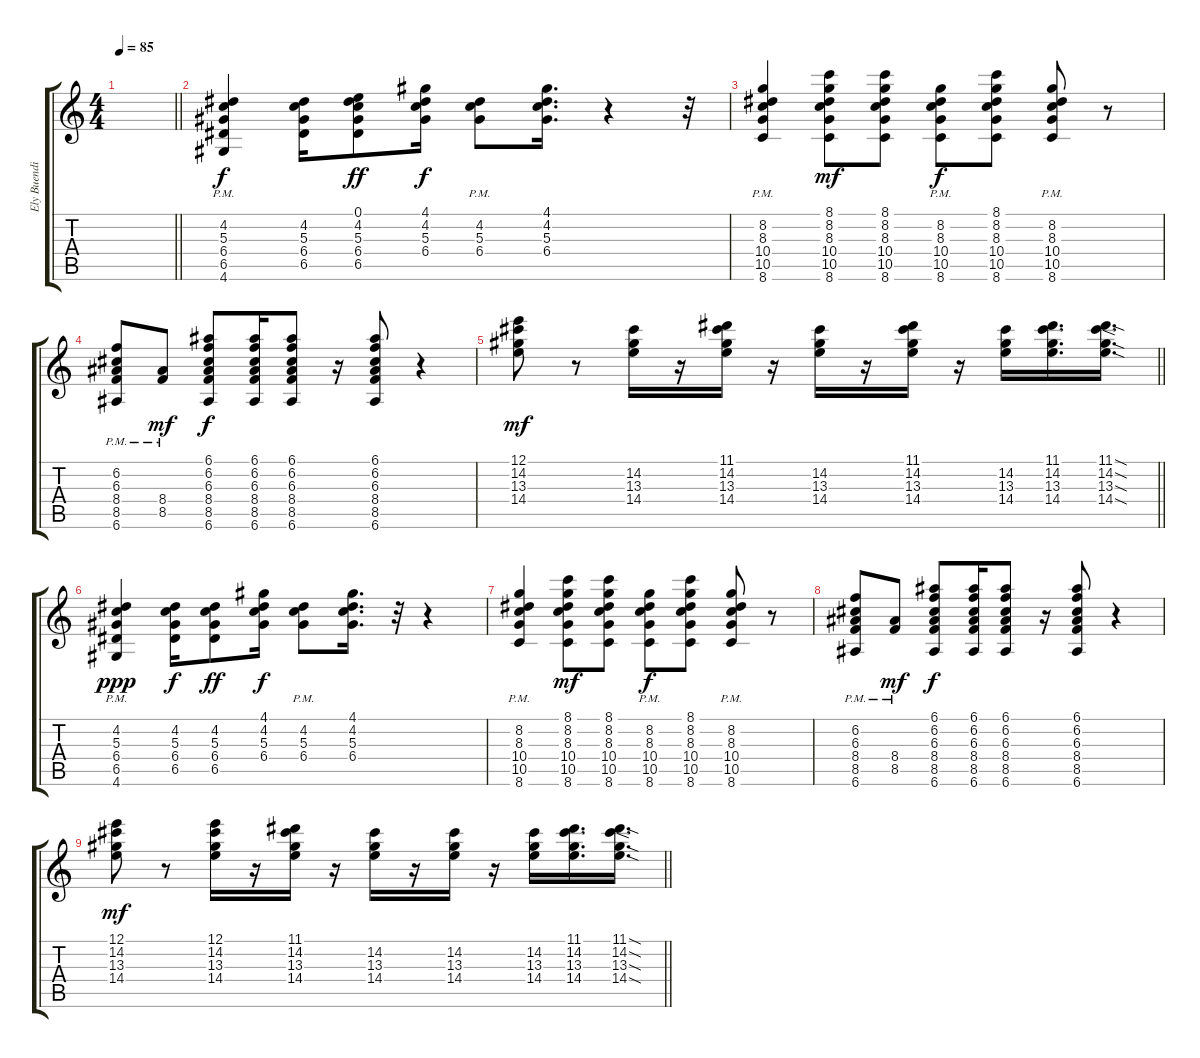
\track ("Ely Buendia - Rhythm" "Ely Buendi") {instrument overdrivenguitar}
\staff {score tabs}
\tuning (E4 B3 G3 D3 A2 E2) {hide}
\ts (4 4)
\tempo 85
\clef g2
\barLineRight lightlight
\ks c
|
\section ("" "")
(4.2{pm} 5.3{pm} 6.4{pm} 6.5{pm} 4.6{pm}).4{dy f volume 13 balance 5 instrument overdrivenguitar} (4.2 5.3 6.4 6.5).16 (0.1 4.2 5.3 6.4 6.5).8{dy ff} (4.1 4.2 5.3 6.4).16{dy f} (4.2{pm} 5.3{pm} 6.4{pm}).8 (4.1 4.2 5.3 6.4).16{d} r.4 r.32 |
(8.2{pm} 8.3{pm} 10.4{pm} 10.5{pm} 8.6{pm}).4 (8.1 8.2 8.3 10.4 10.5 8.6).8{dy mf} (8.1 8.2 8.3 10.4 10.5 8.6).8 (8.2{pm} 8.3{pm} 10.4{pm} 10.5{pm} 8.6{pm}).8{dy f} (8.1 8.2 8.3 10.4 10.5 8.6).8 (8.2{pm} 8.3{pm} 10.4{pm} 10.5{pm} 8.6{pm}).8 r.8 |
(6.2{pm} 6.3{pm} 8.4{pm} 8.5{pm} 6.6{pm}).8 (8.4{pm} 8.5{pm}).8{dy mf} (6.1 6.2 6.3 8.4 8.5 6.6).8{dy f} (6.1 6.2 6.3 8.4 8.5 6.6).16 (6.1 6.2 6.3 8.4 8.5 6.6).8 r.16 (6.1 6.2 6.3 8.4 8.5 6.6).8 r.4 |
\barLineRight lightlight
(12.1 14.2 13.3 14.4).8{dy mf} r.8 (14.2 13.3 14.4).16 r.16 (11.1 14.2 13.3 14.4).16 r.16 (14.2 13.3 14.4).16 r.16 (11.1 14.2 13.3 14.4).16 r.16 (14.2 13.3 14.4).16 (11.1 14.2 13.3 14.4).16{d} (11.1{sod} 14.2{sod} 13.3{sod} 14.4{sod}).16{d} |
\section ("" "")
(4.2{pm} 5.3{pm} 6.4{pm} 6.5{pm} 4.6{pm}).4{dy ppp} (4.2 5.3 6.4 6.5).16{dy f} (4.2 5.3 6.4 6.5).8{dy ff} (4.1 4.2 5.3 6.4).16{dy f} (4.2{pm} 5.3{pm} 6.4{pm}).8 (4.1 4.2 5.3 6.4).16{d} r.32 r.4 |
(8.2{pm} 8.3{pm} 10.4{pm} 10.5{pm} 8.6{pm}).4 (8.1 8.2 8.3 10.4 10.5 8.6).8{dy mf} (8.1 8.2 8.3 10.4 10.5 8.6).8 (8.2{pm} 8.3{pm} 10.4{pm} 10.5{pm} 8.6{pm}).8{dy f} (8.1 8.2 8.3 10.4 10.5 8.6).8 (8.2{pm} 8.3{pm} 10.4{pm} 10.5{pm} 8.6{pm}).8 r.8 |
(6.2{pm} 6.3{pm} 8.4{pm} 8.5{pm} 6.6{pm}).8 (8.4{pm} 8.5{pm}).8{dy mf} (6.1 6.2 6.3 8.4 8.5 6.6).8{dy f} (6.1 6.2 6.3 8.4 8.5 6.6).16 (6.1 6.2 6.3 8.4 8.5 6.6).8 r.16 (6.1 6.2 6.3 8.4 8.5 6.6).8 r.4 |
\barLineRight lightlight
(12.1 14.2 13.3 14.4).8{dy mf} r.8 (12.1 14.2 13.3 14.4).16 r.16 (11.1 14.2 13.3 14.4).16 r.16 (14.2 13.3 14.4).16 r.16 (14.2 13.3 14.4).16 r.16 (14.2 13.3 14.4).16 (11.1 14.2 13.3 14.4).16{d} (11.1{sod} 14.2{sod} 13.3{sod} 14.4{sod}).16{d}
